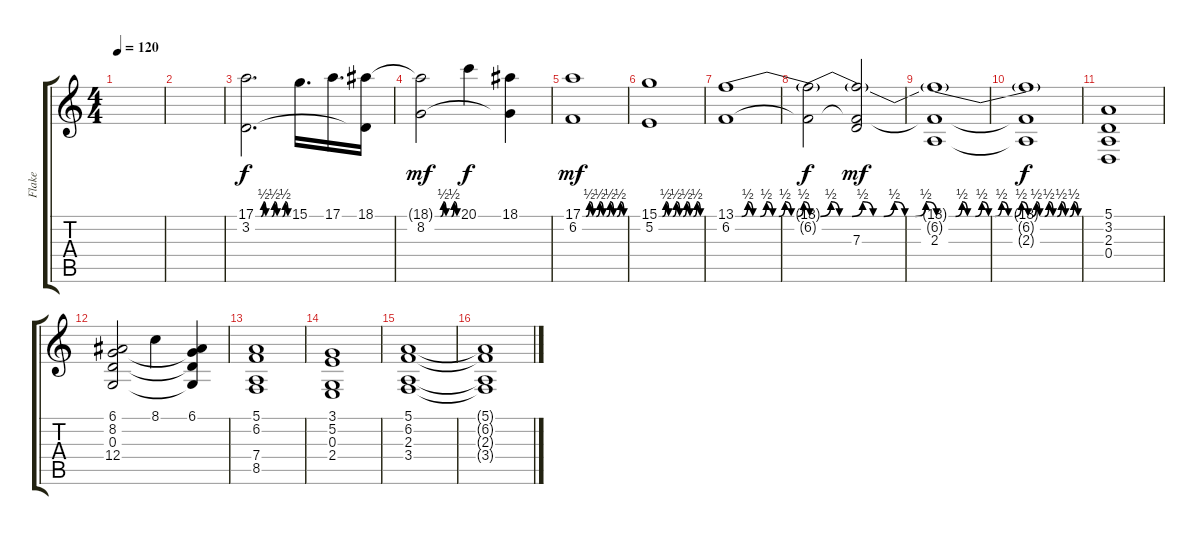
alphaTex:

\track ("Flake" "Flake") {instrument percussiveorgan}
\staff {score tabs}
\tuning (E4 B3 G3 D3 A2 E2) {hide}
\ts (4 4)
\tempo 120
\clef g2
\ks c
|
|
(17.1{be (custom 0 0 10 0 15 2 19 0 30 0 35 2 40 0 50 0 55 2 60 0)} 3.2).2{d dy f instrument percussiveorgan} 15.1.16{d} 17.1.16{d} (18.1 3.2{t}).16 |
(18.1{be (custom 0 0 15 0 23 2 30 0 45 0 52 2 60 0) t} 8.2).2{dy mf} 20.1.4{dy f} (18.1 8.2{t}).4 |
(17.1{be (custom 0 0 5 0 10 2 15 0 20 0 25 2 30 0 35 0 40 2 45 0 50 0 55 2 60 0)} 6.2).1{dy mf} |
(15.1{be (custom 0 0 5 0 10 2 14 0 20 0 25 2 30 0 35 0 40 2 45 0 50 0 55 2 60 0)} 5.2).1 |
(13.1{be (custom 0 0 5 0 10 2 14 0 20 0 25 2 30 0 35 0 40 2 45 0 50 0 55 2 60 0)} 6.2).1 |
(13.1{be (custom 0 0 5 0 10 2 14 0 20 0 25 2 30 0 35 0 40 2 45 0 50 0 55 2 60 0) t} 6.2{t}).2{dy f} (13.1{t} 6.2{t} 7.3).2{dy mf} |
(13.1{be (custom 0 0 5 0 10 2 14 0 20 0 25 2 30 0 35 0 40 2 45 0 50 0 55 2 60 0) t} 6.2{t} 2.3).1 |
(13.1{be (custom 0 0 5 0 10 2 14 0 20 0 25 2 30 0 35 0 40 2 45 0 50 0 55 2 60 0) t} 6.2{t} 2.3{t}).1{dy f} |
(5.1 3.2 2.3 0.4).1{volume 9 instrument choiraahs} |
(6.1 8.2 0.3 12.4).2 8.1.4 (6.1 8.2{t} 0.3{t} 12.4{t}).4 |
(5.1 6.2 7.4 8.5).1 |
(3.1 5.2 0.3 2.4).1 |
(5.1 6.2 2.3 3.4).1 |
(5.1{t} 6.2{t} 2.3{t} 3.4{t}).1
